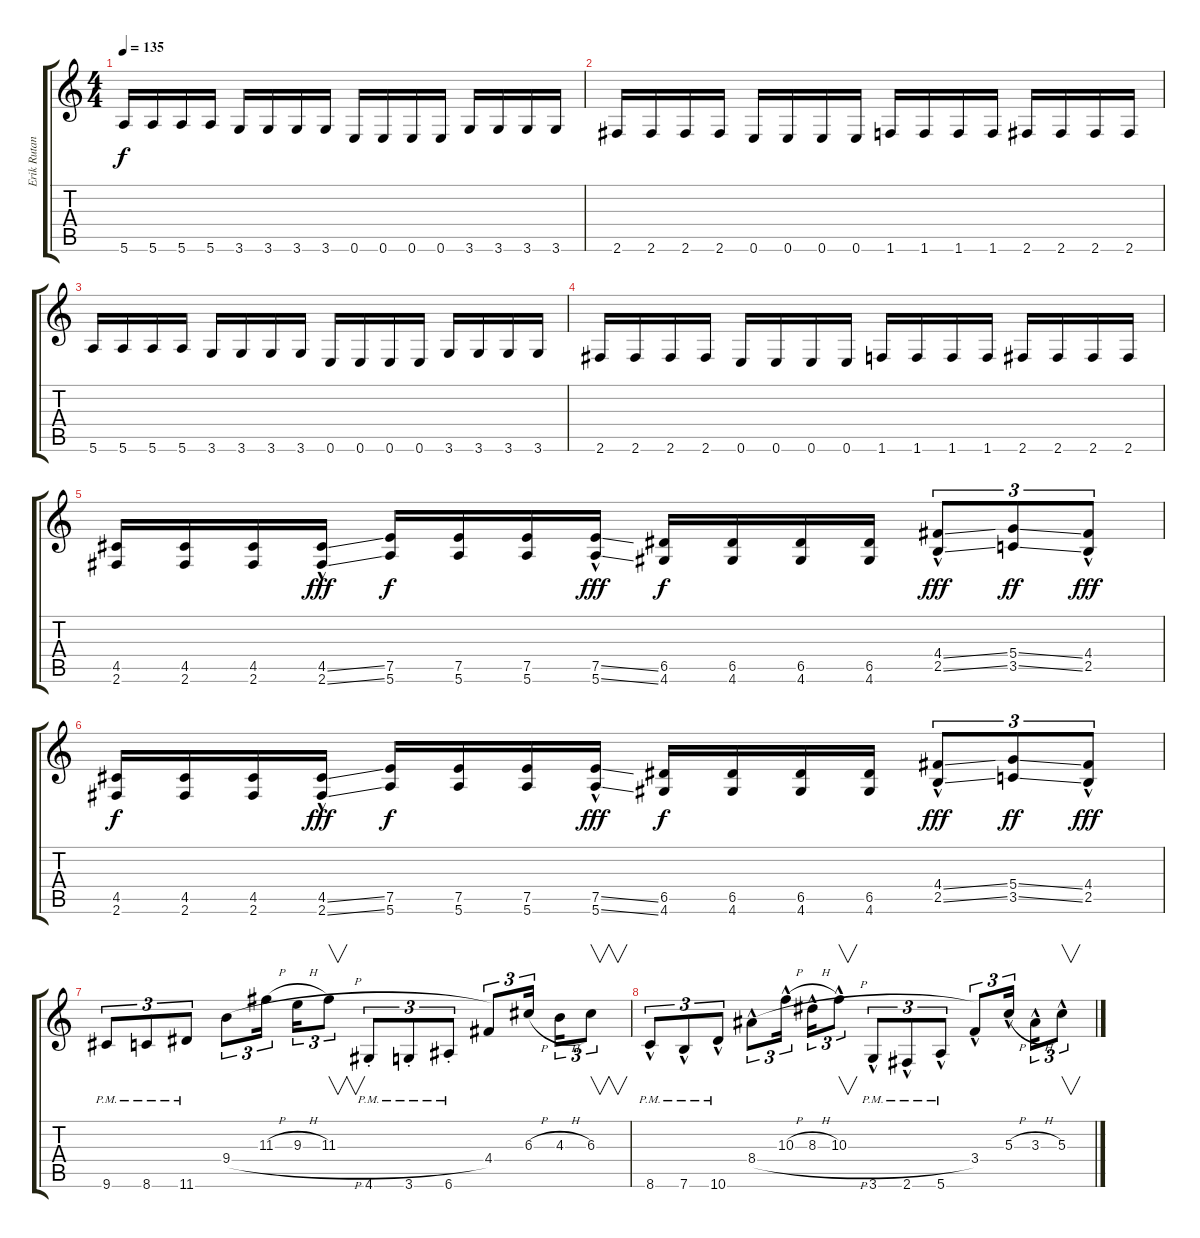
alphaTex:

\track ("Erik Rutan" "Erik Rutan") {instrument distortionguitar}
\staff {score tabs}
\tuning (E4 B3 G3 D3 A2 E2) {hide}
\ts (4 4)
\tempo 135
\clef g2
\ks c
5.6.16{dy f} 5.6.16 5.6.16 5.6.16 3.6.16 3.6.16 3.6.16 3.6.16 0.6.16 0.6.16 0.6.16 0.6.16 3.6.16 3.6.16 3.6.16 3.6.16 |
2.6.16 2.6.16 2.6.16 2.6.16 0.6.16 0.6.16 0.6.16 0.6.16 1.6.16 1.6.16 1.6.16 1.6.16 2.6.16 2.6.16 2.6.16 2.6.16 |
5.6.16 5.6.16 5.6.16 5.6.16 3.6.16 3.6.16 3.6.16 3.6.16 0.6.16 0.6.16 0.6.16 0.6.16 3.6.16 3.6.16 3.6.16 3.6.16 |
2.6.16 2.6.16 2.6.16 2.6.16 0.6.16 0.6.16 0.6.16 0.6.16 1.6.16 1.6.16 1.6.16 1.6.16 2.6.16 2.6.16 2.6.16 2.6.16 |
(4.5 2.6).16 (4.5 2.6).16 (4.5 2.6).16 (4.5{ss hac} 2.6{ss hac}).16{dy fff} (7.5 5.6).16{dy f} (7.5 5.6).16 (7.5 5.6).16 (7.5{ss hac} 5.6{ss hac}).16{dy fff} (6.5 4.6).16{dy f} (6.5 4.6).16 (6.5 4.6).16 (6.5 4.6).16 (4.4{ss hac} 2.5{ss hac}).8{tu (3 2) dy fff} (5.4{ss} 3.5{ss}).8{tu (3 2) dy ff} (4.4{hac} 2.5{hac}).8{tu (3 2) dy fff} |
(4.5 2.6).16{dy f} (4.5 2.6).16 (4.5 2.6).16 (4.5{ss hac} 2.6{ss hac}).16{dy fff} (7.5 5.6).16{dy f} (7.5 5.6).16 (7.5 5.6).16 (7.5{ss hac} 5.6{ss hac}).16{dy fff} (6.5 4.6).16{dy f} (6.5 4.6).16 (6.5 4.6).16 (6.5 4.6).16 (4.4{ss hac} 2.5{ss hac}).8{tu (3 2) dy fff} (5.4{ss} 3.5{ss}).8{tu (3 2) dy ff} (4.4{hac} 2.5{hac}).8{tu (3 2) dy fff} |
9.6{pm}.8{tu (3 2)} 8.6{pm}.8{tu (3 2)} 11.6{pm}.8{tu (3 2)} 9.4{h}.8{tu (3 2)} 11.3{h}.16{tu (3 2) beam splitsecondary} 9.3{h}.16{tu (3 2)} 11.3.8{v tu (3 2)} 4.6{pm st}.8{tu (3 2)} 3.6{pm st}.8{tu (3 2)} 6.6{pm st}.8{tu (3 2)} 4.4.8{tu (3 2)} 6.3{h}.16{tu (3 2) beam splitsecondary} 4.3{h}.16{tu (3 2)} 6.3.8{v tu (3 2)} |
8.6{hac pm}.8{tu (3 2)} 7.6{hac pm}.8{tu (3 2)} 10.6{hac pm}.8{tu (3 2)} 8.4{h hac}.8{tu (3 2)} 10.3{h hac}.16{tu (3 2) beam splitsecondary} 8.3{h hac}.16{tu (3 2)} 10.3{hac}.8{v tu (3 2)} 3.6{hac pm}.8{tu (3 2)} 2.6{hac pm}.8{tu (3 2)} 5.6{hac pm}.8{tu (3 2)} 3.4{h hac}.8{tu (3 2)} 5.3{h hac}.16{tu (3 2) beam splitsecondary} 3.3{h hac}.16{tu (3 2)} 5.3{hac}.8{v tu (3 2)}
